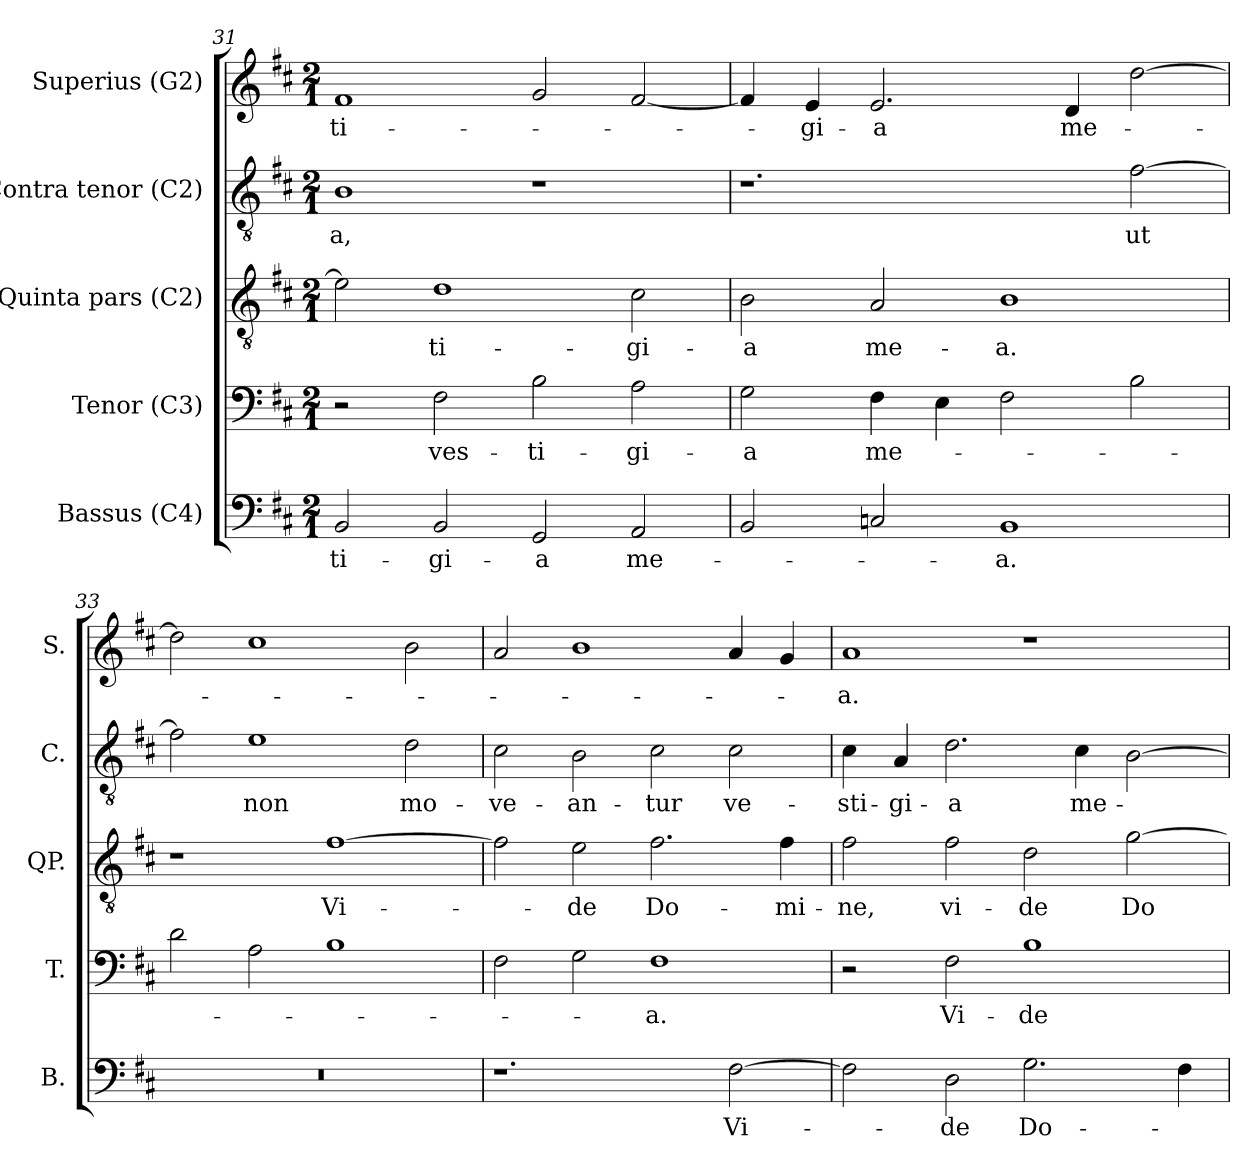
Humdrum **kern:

**kern	**text	**kern	**text	**kern	**text	**kern	**text	**kern	**text
*part5	*part5	*part4	*part4	*part3	*part3	*part2	*part2	*part1	*part1
*staff5	*staff5	*staff4	*staff4	*staff3	*staff3	*staff2	*staff2	*staff1	*staff1
*I"Bassus (C4)	*	*I"Tenor (C3)	*	*I"Quinta pars (C2)	*	*I"Contra tenor (C2)	*	*I"Superius (G2)	*
*I'B.	*	*I'T.	*	*I'QP.	*	*I'C.	*	*I'S.	*
*clefF4	*	*clefF4	*	*clefGv2	*	*clefGv2	*	*clefG2	*
*	*	*ITrd7c12	*	*ITrd7c12	*	*ITrd7c12	*	*	*
*k[f#c#]	*	*k[f#c#]	*	*k[f#c#]	*	*k[f#c#]	*	*k[f#c#]	*
*D:	*	*D:	*	*D:	*	*D:	*	*D:	*
*M2/1	*	*M2/1	*	*M2/1	*	*M2/1	*	*M2/1	*
=31	=31	=31	=31	=31	=31	=31	=31	=31	=31
!	!LO:LY:b:color=#000000	!	!	!	!	!	!	!	!
!	!	!	!	!	!	!	!LO:LY:b:color=#000000	!	!
!	!	!	!	!	!	!	!	!	!LO:LY:b:color=#000000
2BBi/	-ti-	2r	.	2Ei\]	.	1BBi	-a,	1f#i	-ti-
!	!LO:LY:b:color=#000000	!	!	!	!	!	!	!	!
!	!	!	!LO:LY:b:color=#000000	!	!	!	!	!	!
!	!	!	!	!	!LO:LY:b:color=#000000	!	!	!	!
2BBi/	-gi-	2FF#i\	ves-	1Di	-ti-	.	.	.	.
!	!LO:LY:b:color=#000000	!	!	!	!	!	!	!	!
!	!	!	!LO:LY:b:color=#000000	!	!	!	!	!	!
2GGi/	-a	2BBi\	-ti-	.	.	1r	.	2gi/	.
!	!LO:LY:b:color=#000000	!	!	!	!	!	!	!	!
!	!	!	!LO:LY:b:color=#000000	!	!	!	!	!	!
!	!	!	!	!	!LO:LY:b:color=#000000	!	!	!	!
2AAi/	me-	2AAi\	-gi-	2C#i\	-gi-	.	.	[2f#i/	.
=32	=32	=32	=32	=32	=32	=32	=32	=32	=32
!	!	!	!LO:LY:b:color=#000000	!	!	!	!	!	!
!	!	!	!	!	!LO:LY:b:color=#000000	!	!	!	!
2BBi/	.	2GGi\	-a	2BBi\	-a	1.r	.	4f#i/]	.
!	!	!	!	!	!	!	!	!	!LO:LY:b:color=#000000
.	.	.	.	.	.	.	.	4ei/	-gi-
!	!	!	!LO:LY:b:color=#000000	!	!	!	!	!	!
!	!	!	!	!	!LO:LY:b:color=#000000	!	!	!	!
!	!	!	!	!	!	!	!	!	!LO:LY:b:color=#000000
2Ci/	.	4FF#i\	me-	2AAi/	me-	.	.	2.ei/	-a
.	.	4EEi\	.	.	.	.	.	.	.
!	!LO:LY:b:color=#000000	!	!	!	!	!	!	!	!
!	!	!	!	!	!LO:LY:b:color=#000000	!	!	!	!
1BBi	-a.	2FF#i\	.	1BBi	-a.	.	.	.	.
!	!	!	!	!	!	!	!	!	!LO:LY:b:color=#000000
.	.	.	.	.	.	.	.	4di/	me-
!	!	!	!	!	!	!	!LO:LY:b:color=#000000	!	!
.	.	2BBi\	.	.	.	[2F#i\	ut	[2ddi\	.
!!LO:LB:g=z
=33	=33	=33	=33	=33	=33	=33	=33	=33	=33
!LO:N:vis=1	!	!	!	!	!	!	!	!	!
0r	.	2Di\	.	1r	.	2F#i\]	.	2ddi\]	.
!	!	!	!	!	!	!	!LO:LY:b:color=#000000	!	!
.	.	2AAi\	.	.	.	1Ei	non	1cc#i	.
!	!	!	!	!	!LO:LY:b:color=#000000	!	!	!	!
.	.	1BBi	.	[1F#i	Vi-	.	.	.	.
!	!	!	!	!	!	!	!LO:LY:b:color=#000000	!	!
.	.	.	.	.	.	2Di\	mo-	2bi\	.
=34	=34	=34	=34	=34	=34	=34	=34	=34	=34
!	!	!	!	!	!	!	!LO:LY:b:color=#000000	!	!
1.r	.	2FF#i\	.	2F#i\]	.	2C#i\	-ve-	2ai/	.
!	!	!	!	!	!LO:LY:b:color=#000000	!	!	!	!
!	!	!	!	!	!	!	!LO:LY:b:color=#000000	!	!
.	.	2GGi\	.	2Ei\	-de	2BBi\	-an-	1bi	.
!	!	!	!LO:LY:b:color=#000000	!	!	!	!	!	!
!	!	!	!	!	!LO:LY:b:color=#000000	!	!	!	!
!	!	!	!	!	!	!	!LO:LY:b:color=#000000	!	!
.	.	1FF#i	-a.	2.F#i\	Do-	2C#i\	-tur	.	.
!	!LO:LY:b:color=#000000	!	!	!	!	!	!	!	!
!	!	!	!	!	!	!	!LO:LY:b:color=#000000	!	!
[2F#i\	Vi-	.	.	.	.	2C#i\	ve-	4ai/	.
!	!	!	!	!	!LO:LY:b:color=#000000	!	!	!	!
.	.	.	.	4F#i\	-mi-	.	.	4gi/	.
=35	=35	=35	=35	=35	=35	=35	=35	=35	=35
!	!	!	!	!	!LO:LY:b:color=#000000	!	!	!	!
!	!	!	!	!	!	!	!LO:LY:b:color=#000000	!	!
!	!	!	!	!	!	!	!	!	!LO:LY:b:color=#000000
2F#i\]	.	2r	.	2F#i\	-ne,	4C#i\	-sti-	1ai	-a.
!	!	!	!	!	!	!	!LO:LY:b:color=#000000	!	!
.	.	.	.	.	.	4AAi/	-gi-	.	.
!	!LO:LY:b:color=#000000	!	!	!	!	!	!	!	!
!	!	!	!LO:LY:b:color=#000000	!	!	!	!	!	!
!	!	!	!	!	!LO:LY:b:color=#000000	!	!	!	!
!	!	!	!	!	!	!	!LO:LY:b:color=#000000	!	!
2Di\	-de	2FF#i\	Vi-	2F#i\	vi-	2.Di\	-a	.	.
!	!LO:LY:b:color=#000000	!	!	!	!	!	!	!	!
!	!	!	!LO:LY:b:color=#000000	!	!	!	!	!	!
!	!	!	!	!	!LO:LY:b:color=#000000	!	!	!	!
2.Gi\	Do-	1BBi	-de	2Di\	-de	.	.	1r	.
!	!	!	!	!	!	!	!LO:LY:b:color=#000000	!	!
.	.	.	.	.	.	4C#i\	me-	.	.
!	!	!	!	!	!LO:LY:b:color=#000000	!	!	!	!
.	.	.	.	[2Gi\	Do-	[2BBi\	.	.	.
4F#i\	.	.	.	.	.	.	.	.	.
=	=	=	=	=	=	=	=	=	=
*-	*-	*-	*-	*-	*-	*-	*-	*-	*-
